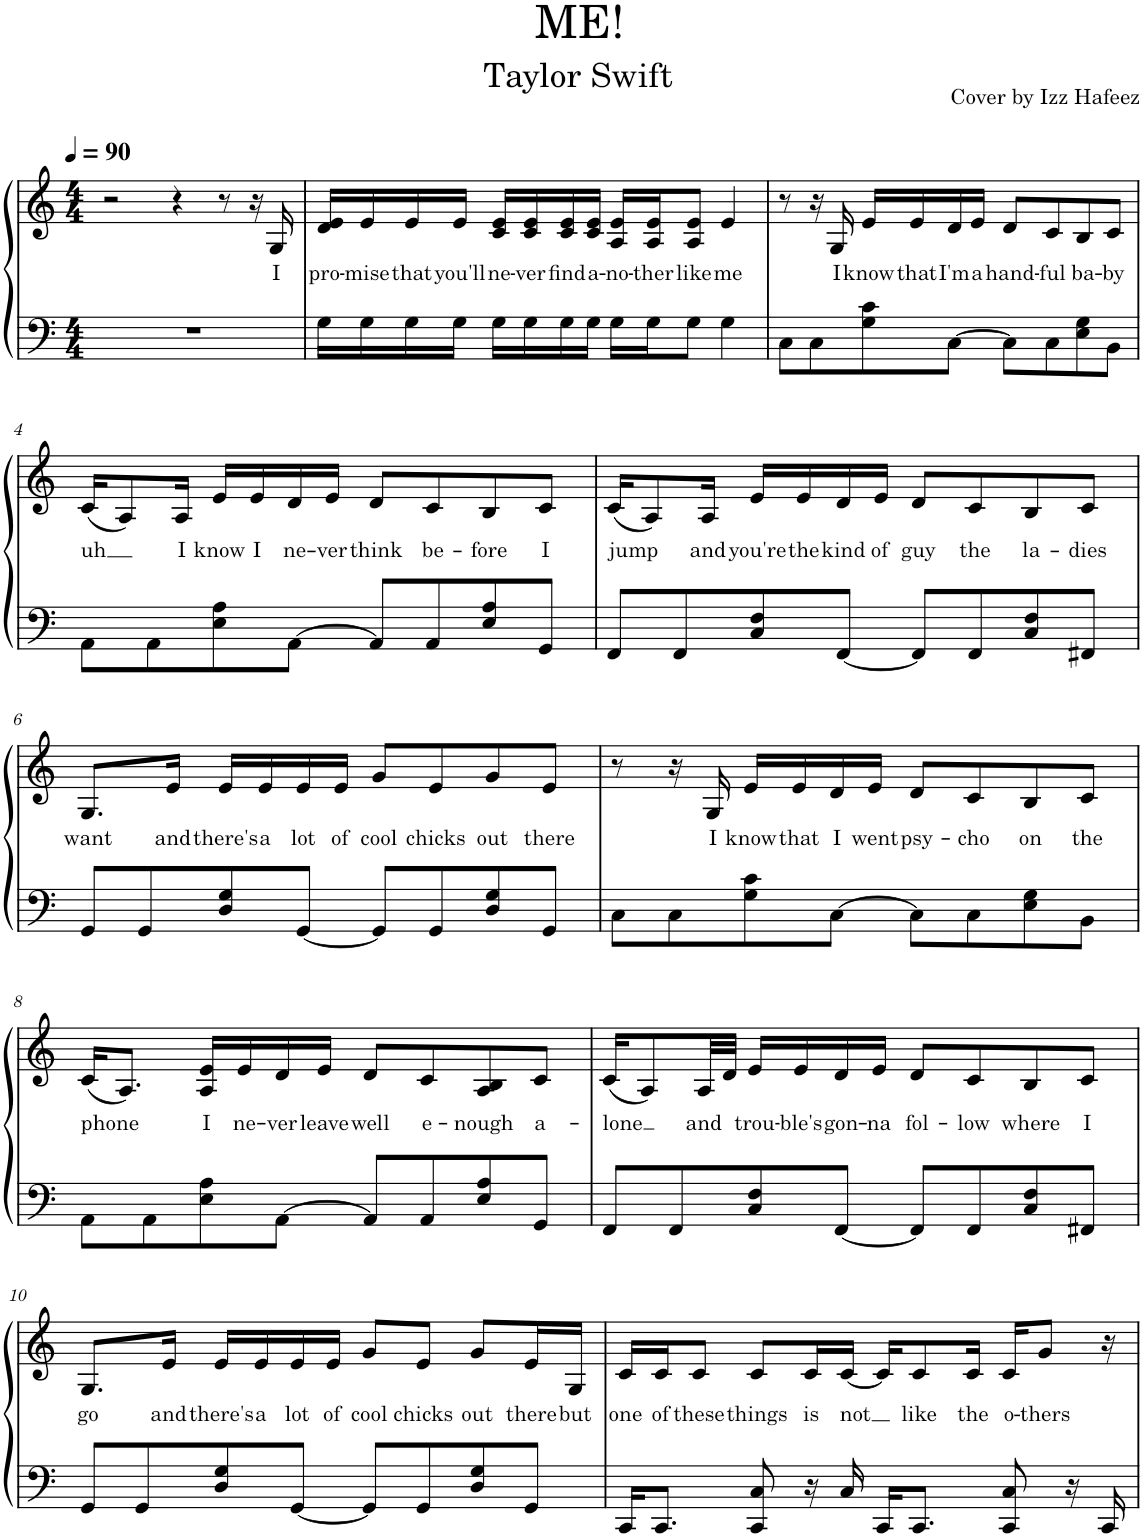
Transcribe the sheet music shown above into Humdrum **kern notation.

**kern	**kern	**text
*part1	*part1	*part1
*staff2	*staff1	*staff1
*I"Piano	*	*
*I'Pno.	*	*
*clefF4	*clefG2	*
*k[]	*k[]	*
*M4/4	*M4/4	*
*MM90	*MM90	*
=1	=1	=1
1r	2r	.
.	4r	.
.	8r	.
.	16r	.
!	!	!LO:LY:b
.	16G/	I
=2	=2	=2
!	!	!LO:LY:b
16G\LL	16d/ 16e/LL	pro-
!	!	!LO:LY:b
16G\	16e/	-mise
!	!	!LO:LY:b
16G\	16e/	that
!	!	!LO:LY:b
16G\JJ	16e/JJ	you'll
!	!	!LO:LY:b
16G\LL	16c/ 16e/LL	ne-
!	!	!LO:LY:b
16G\	16c/ 16e/	-ver
!	!	!LO:LY:b
16G\	16c/ 16e/	find
!	!	!LO:LY:b
16G\JJ	16c/ 16e/JJ	a-
!	!	!LO:LY:b
16G\LL	16A/ 16e/LL	-no-
!	!	!LO:LY:b
16G\J	16A/ 16e/J	-ther
!	!	!LO:LY:b
8G\J	8A/ 8e/J	like
!	!	!LO:LY:b
4G\	4e/	me
=3	=3	=3
8C\L	8r	.
8C\	16r	.
!	!	!LO:LY:b
.	16G/	I
!	!	!LO:LY:b
8G\ 8c\	16e/LL	know
!	!	!LO:LY:b
.	16e/	that
!	!	!LO:LY:b
[8C\J	16d/	I'm
!	!	!LO:LY:b
.	16e/JJ	a
!	!	!LO:LY:b
8C\L]	8d/L	hand-
!	!	!LO:LY:b
8C\	8c/	-ful
!	!	!LO:LY:b
8E\ 8G\	8B/	ba-
!	!	!LO:LY:b
8BB\J	8c/J	-by
!!LO:LB:g=z
=4	=4	=4
!	!	!LO:LY:b
8AA\L	(16c/KL	uh
.	8A/)	.
8AA\	.	.
!	!	!LO:LY:b
.	16A/Jk	I
!	!	!LO:LY:b
8E\ 8A\	16e/LL	know
!	!	!LO:LY:b
.	16e/	I
!	!	!LO:LY:b
[8AA\J	16d/	ne-
!	!	!LO:LY:b
.	16e/JJ	-ver
!	!	!LO:LY:b
8AA/L]	8d/L	think
!	!	!LO:LY:b
8AA/	8c/	be-
!	!	!LO:LY:b
8E/ 8A/	8B/	-fore
!	!	!LO:LY:b
8GG/J	8c/J	I
=5	=5	=5
!	!	!LO:LY:b
8FF/L	(16c/KL	jump
.	8A/)	.
8FF/	.	.
!	!	!LO:LY:b
.	16A/Jk	and
!	!	!LO:LY:b
8C/ 8F/	16e/LL	you're
!	!	!LO:LY:b
.	16e/	the
!	!	!LO:LY:b
[8FF/J	16d/	kind
!	!	!LO:LY:b
.	16e/JJ	of
!	!	!LO:LY:b
8FF/L]	8d/L	guy
!	!	!LO:LY:b
8FF/	8c/	the
!	!	!LO:LY:b
8C/ 8F/	8B/	la-
!	!	!LO:LY:b
8FF#X/J	8c/J	-dies
!!LO:LB:g=z
=6	=6	=6
!	!	!LO:LY:b
8GG/L	8.G/L	want
8GG/	.	.
!	!	!LO:LY:b
.	16e/Jk	and
!	!	!LO:LY:b
8D/ 8G/	16e/LL	there's
!	!	!LO:LY:b
.	16e/	a
!	!	!LO:LY:b
[8GG/J	16e/	lot
!	!	!LO:LY:b
.	16e/JJ	of
!	!	!LO:LY:b
8GG/L]	8g/L	cool
!	!	!LO:LY:b
8GG/	8e/	chicks
!	!	!LO:LY:b
8D/ 8G/	8g/	out
!	!	!LO:LY:b
8GG/J	8e/J	there
=7	=7	=7
8C\L	8r	.
8C\	16r	.
!	!	!LO:LY:b
.	16G/	I
!	!	!LO:LY:b
8G\ 8c\	16e/LL	know
!	!	!LO:LY:b
.	16e/	that
!	!	!LO:LY:b
[8C\J	16d/	I
!	!	!LO:LY:b
.	16e/JJ	went
!	!	!LO:LY:b
8C\L]	8d/L	psy-
!	!	!LO:LY:b
8C\	8c/	-cho
!	!	!LO:LY:b
8E\ 8G\	8B/	on
!	!	!LO:LY:b
8BB\J	8c/J	the
!!LO:LB:g=z
=8	=8	=8
!	!	!LO:LY:b
8AA\L	(16c/KL	phone
.	8.A/J)	.
8AA\	.	.
!	!	!LO:LY:b
8E\ 8A\	16A/ 16e/LL	I
!	!	!LO:LY:b
.	16e/	ne-
!	!	!LO:LY:b
[8AA\J	16d/	-ver
!	!	!LO:LY:b
.	16e/JJ	leave
!	!	!LO:LY:b
8AA/L]	8d/L	well
!	!	!LO:LY:b
8AA/	8c/	e-
!	!	!LO:LY:b
8E/ 8A/	8A/ 8B/	-nough
!	!	!LO:LY:b
8GG/J	8c/J	a-
=9	=9	=9
!	!	!LO:LY:b
8FF/L	(16c/KL	-lone
.	8A/)	.
8FF/	.	.
!	!	!LO:LY:b
.	32A/LL	and
.	32d/JJJ	.
!	!	!LO:LY:b
8C/ 8F/	16e/LL	trou-
!	!	!LO:LY:b
.	16e/	-ble's
!	!	!LO:LY:b
[8FF/J	16d/	gon-
!	!	!LO:LY:b
.	16e/JJ	-na
!	!	!LO:LY:b
8FF/L]	8d/L	fol-
!	!	!LO:LY:b
8FF/	8c/	-low
!	!	!LO:LY:b
8C/ 8F/	8B/	where
!	!	!LO:LY:b
8FF#X/J	8c/J	I
!!LO:LB:g=z
=10	=10	=10
!	!	!LO:LY:b
8GG/L	8.G/L	go
8GG/	.	.
!	!	!LO:LY:b
.	16e/Jk	and
!	!	!LO:LY:b
8D/ 8G/	16e/LL	there's
!	!	!LO:LY:b
.	16e/	a
!	!	!LO:LY:b
[8GG/J	16e/	lot
!	!	!LO:LY:b
.	16e/JJ	of
!	!	!LO:LY:b
8GG/L]	8g/L	cool
!	!	!LO:LY:b
8GG/	8e/J	chicks
!	!	!LO:LY:b
8D/ 8G/	8g/L	out
!	!	!LO:LY:b
8GG/J	16e/L	there
!	!	!LO:LY:b
.	16G/JJ	but
=11	=11	=11
!	!	!LO:LY:b
16CC/KL	16c/LL	one
!	!	!LO:LY:b
8.CC/J	16c/J	of
!	!	!LO:LY:b
.	8c/J	these
!	!	!LO:LY:b
8CC/ 8C/	8c/L	things
!	!	!LO:LY:b
16r	16c/L	is
!	!	!LO:LY:b
16C/	[16c/JJ	not
16CC/KL	16c/KL]	.
!	!	!LO:LY:b
8.CC/J	8c/	like
!	!	!LO:LY:b
.	16c/Jk	the
!	!	!LO:LY:b
8CC/ 8C/	16c/KL	o-
!	!	!LO:LY:b
.	8g/J	-thers
16r	.	.
16CC/	16r	.
=	=	=
*-	*-	*-
